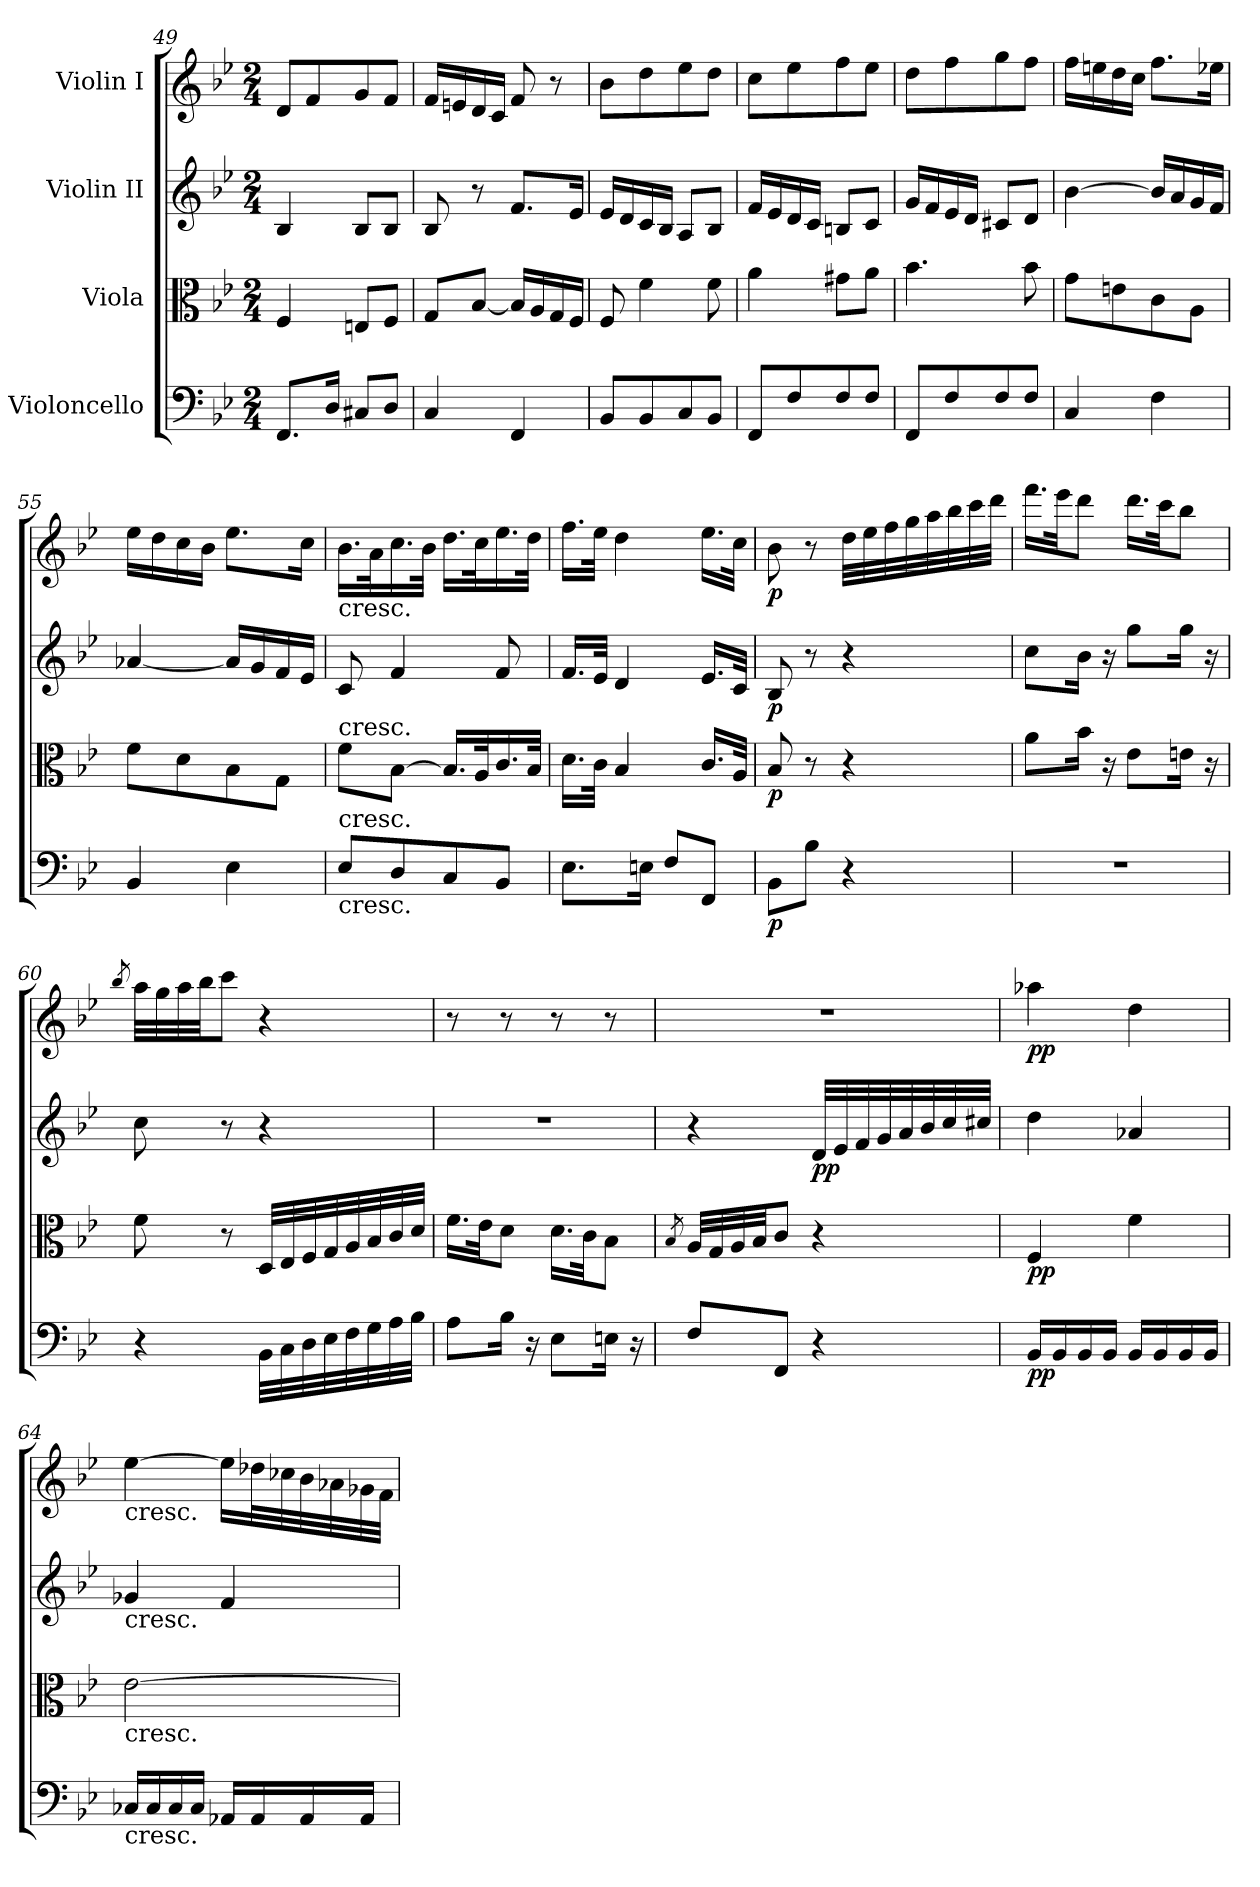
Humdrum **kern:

**kern	**dynam	**kern	**dynam	**kern	**dynam	**kern	**dynam
*part4	*part4	*part3	*part3	*part2	*part2	*part1	*part1
*staff4	*staff4	*staff3	*staff3	*staff2	*staff2	*staff1	*staff1
*I"Violoncello	*	*I"Viola	*	*I"Violin II	*	*I"Violin I	*
*clefF4	*	*clefC3	*	*clefG2	*	*clefG2	*
*k[b-e-]	*	*k[b-e-]	*	*k[b-e-]	*	*k[b-e-]	*
*M2/4	*	*M2/4	*	*M2/4	*	*M2/4	*
=49	=49	=49	=49	=49	=49	=49	=49
8.FF/L	.	4F/	.	4B-/	.	8d/L	.
.	.	.	.	.	.	8f/	.
16D/Jk	.	.	.	.	.	.	.
8C#X/L	.	8En/L	.	8B-/L	.	8g/	.
8D/J	.	8F/J	.	8B-/J	.	8f/J	.
=50	=50	=50	=50	=50	=50	=50	=50
4C/	.	8G/L	.	8B-/	.	16f/LL	.
.	.	.	.	.	.	16en/	.
.	.	[8B-/J	.	8r	.	16d/	.
.	.	.	.	.	.	16c/JJ	.
4FF/	.	16B-/LL]	.	8.f/L	.	8f/	.
.	.	16A/	.	.	.	.	.
.	.	16G/	.	.	.	8r	.
.	.	16F/JJ	.	16e-/Jk	.	.	.
=51	=51	=51	=51	=51	=51	=51	=51
8BB-/L	.	8F/	.	16e-/LL	.	8b-\L	.
.	.	.	.	16d/	.	.	.
8BB-/	.	4f\	.	16c/	.	8dd\	.
.	.	.	.	16B-/JJ	.	.	.
8C/	.	.	.	8A/L	.	8ee-\	.
8BB-/J	.	8f\	.	8B-/J	.	8dd\J	.
=52	=52	=52	=52	=52	=52	=52	=52
8FF/L	.	4a\	.	16f/LL	.	8cc\L	.
.	.	.	.	16e-/	.	.	.
8F/	.	.	.	16d/	.	8ee-\	.
.	.	.	.	16c/JJ	.	.	.
8F/	.	8g#X\L	.	8Bn/L	.	8ff\	.
8F/J	.	8a\J	.	8c/J	.	8ee-\J	.
=53	=53	=53	=53	=53	=53	=53	=53
8FF/L	.	4.b-\	.	16g/LL	.	8dd\L	.
.	.	.	.	16f/	.	.	.
8F/	.	.	.	16e-/	.	8ff\	.
.	.	.	.	16d/JJ	.	.	.
8F/	.	.	.	8c#X/L	.	8gg\	.
8F/J	.	8b-\	.	8d/J	.	8ff\J	.
=54	=54	=54	=54	=54	=54	=54	=54
4C/	.	8g\L	.	[4b-\	.	16ff\LL	.
.	.	.	.	.	.	16een\	.
.	.	8en\	.	.	.	16dd\	.
.	.	.	.	.	.	16cc\JJ	.
4F\	.	8c\	.	16b-/LL]	.	8.ff\L	.
.	.	.	.	16a/	.	.	.
.	.	8A\J	.	16g/	.	.	.
.	.	.	.	16f/JJ	.	16ee-X\Jk	.
=55	=55	=55	=55	=55	=55	=55	=55
4BB-/	.	8f\L	.	[4a-X/	.	16ee-\LL	.
.	.	.	.	.	.	16dd\	.
.	.	8d\	.	.	.	16cc\	.
.	.	.	.	.	.	16b-\JJ	.
4E-\	.	8B-\	.	16a-/LL]	.	8.ee-\L	.
.	.	.	.	16g/	.	.	.
.	.	8G\J	.	16f/	.	.	.
.	.	.	.	16e-/JJ	.	16cc\Jk	.
=56	=56	=56	=56	=56	=56	=56	=56
!	!	!	!	!	!	!LO:TX:b:t=cresc.	!
!	!	!LO:TX:a:t=cresc.	!	!	!	!	!
!LO:TX:a:t=cresc.	!	!	!	!	!	!	!
!LO:TX:b:t=cresc.	!	!	!	!	!	!	!
8E-/L	.	8f\L	.	8c/	.	16.b-\LL	.
.	.	.	.	.	.	32a\K	.
8D/	.	[8B-\J	.	4f/	.	16.cc\	.
.	.	.	.	.	.	32b-\JJk	.
8C/	.	16.B-/LL]	.	.	.	16.dd\LL	.
.	.	32A/K	.	.	.	32cc\K	.
8BB-/J	.	16.c/	.	8f/	.	16.ee-\	.
.	.	32B-/JJk	.	.	.	32dd\JJk	.
=57	=57	=57	=57	=57	=57	=57	=57
8.E-\L	.	16.d\LL	.	16.f/LL	.	16.ff\LL	.
.	.	32c\JJk	.	32e-/JJk	.	32ee-\JJk	.
.	.	4B-/	.	4d/	.	4dd\	.
16En\Jk	.	.	.	.	.	.	.
8F/L	.	.	.	.	.	.	.
8FF/J	.	16.c/LL	.	16.e-/LL	.	16.ee-\LL	.
.	.	32A/JJk	.	32c/JJk	.	32cc\JJk	.
=58	=58	=58	=58	=58	=58	=58	=58
!	!LO:DY:b	!	!LO:DY:b	!	!LO:DY:b	!	!LO:DY:b
8BB-\L	p	8B-/	p	8B-/	p	8b-\	p
8B-\J	.	8r	.	8r	.	8r	.
4r	.	4r	.	4r	.	32dd\LLL	.
.	.	.	.	.	.	32ee-\	.
.	.	.	.	.	.	32ff\	.
.	.	.	.	.	.	32gg\	.
.	.	.	.	.	.	32aa\	.
.	.	.	.	.	.	32bb-\	.
.	.	.	.	.	.	32ccc\	.
.	.	.	.	.	.	32ddd\JJJ	.
=59	=59	=59	=59	=59	=59	=59	=59
2r	.	8a\L	.	8cc\L	.	16.fff\LL	.
.	.	.	.	.	.	32eee-\JK	.
.	.	16b-\Jk	.	16b-\Jk	.	8ddd\J	.
.	.	16r	.	16r	.	.	.
.	.	8e-\L	.	8gg\L	.	16.ddd\LL	.
.	.	.	.	.	.	32ccc\JK	.
.	.	16en\Jk	.	16gg\Jk	.	8bb-\J	.
.	.	16r	.	16r	.	.	.
=60	=60	=60	=60	=60	=60	=60	=60
.	.	.	.	.	.	8qbb-/	.
4r	.	8f\	.	8cc\	.	32aa\LLL	.
.	.	.	.	.	.	32gg\	.
.	.	.	.	.	.	32aa\	.
.	.	.	.	.	.	32bb-\JJ	.
.	.	8r	.	8r	.	8ccc\J	.
32BB-\LLL	.	32D/LLL	.	4r	.	4r	.
32C\	.	32E-/	.	.	.	.	.
32D\	.	32F/	.	.	.	.	.
32E-\	.	32G/	.	.	.	.	.
32F\	.	32A/	.	.	.	.	.
32G\	.	32B-/	.	.	.	.	.
32A\	.	32c/	.	.	.	.	.
32B-\JJJ	.	32d/JJJ	.	.	.	.	.
=61	=61	=61	=61	=61	=61	=61	=61
8A\L	.	16.f\LL	.	2r	.	8r	.
.	.	32e-\JK	.	.	.	.	.
16B-\Jk	.	8d\J	.	.	.	8r	.
16r	.	.	.	.	.	.	.
8E-\L	.	16.d\LL	.	.	.	8r	.
.	.	32c\JK	.	.	.	.	.
16En\Jk	.	8B-\J	.	.	.	8r	.
16r	.	.	.	.	.	.	.
=62	=62	=62	=62	=62	=62	=62	=62
.	.	8qB-/	.	.	.	.	.
8F/L	.	32A/LLL	.	4r	.	2r	.
.	.	32G/	.	.	.	.	.
.	.	32A/	.	.	.	.	.
.	.	32B-/JJ	.	.	.	.	.
8FF/J	.	8c/J	.	.	.	.	.
!	!	!	!	!	!LO:DY:b	!	!
4r	.	4r	.	32d/LLL	pp	.	.
.	.	.	.	32e-/	.	.	.
.	.	.	.	32f/	.	.	.
.	.	.	.	32g/	.	.	.
.	.	.	.	32a/	.	.	.
.	.	.	.	32b-/	.	.	.
.	.	.	.	32cc/	.	.	.
.	.	.	.	32cc#X/JJJ	.	.	.
=63	=63	=63	=63	=63	=63	=63	=63
!	!LO:DY:b	!	!LO:DY:b	!	!	!	!LO:DY:b
16BB-/LL	pp	4F/	pp	4dd\	.	4aa-X\	pp
16BB-/	.	.	.	.	.	.	.
16BB-/	.	.	.	.	.	.	.
16BB-/JJ	.	.	.	.	.	.	.
16BB-/LL	.	4f\	.	4a-X/	.	4dd\	.
16BB-/	.	.	.	.	.	.	.
16BB-/	.	.	.	.	.	.	.
16BB-/JJ	.	.	.	.	.	.	.
=64	=64	=64	=64	=64	=64	=64	=64
!	!	!	!	!	!	!LO:TX:b:t=cresc.	!
!	!	!	!	!LO:TX:b:t=cresc.	!	!	!
!	!	!LO:TX:b:t=cresc.	!	!	!	!	!
!LO:TX:b:t=cresc.	!	!	!	!	!	!	!
16C-X/LL	.	[2e-\	.	4g-X/	.	[4ee-\	.
16C-/	.	.	.	.	.	.	.
16C-/	.	.	.	.	.	.	.
16C-/JJ	.	.	.	.	.	.	.
16AA-X/LL	.	.	.	4f/	.	16ee-\LL]	.
16AA-/	.	.	.	.	.	32dd-X\L	.
.	.	.	.	.	.	32cc-X\	.
16AA-/	.	.	.	.	.	32b-\	.
.	.	.	.	.	.	32a-X\	.
16AA-/JJ	.	.	.	.	.	32g-X\	.
.	.	.	.	.	.	32f\JJJ	.
=	=	=	=	=	=	=	=
*-	*-	*-	*-	*-	*-	*-	*-
